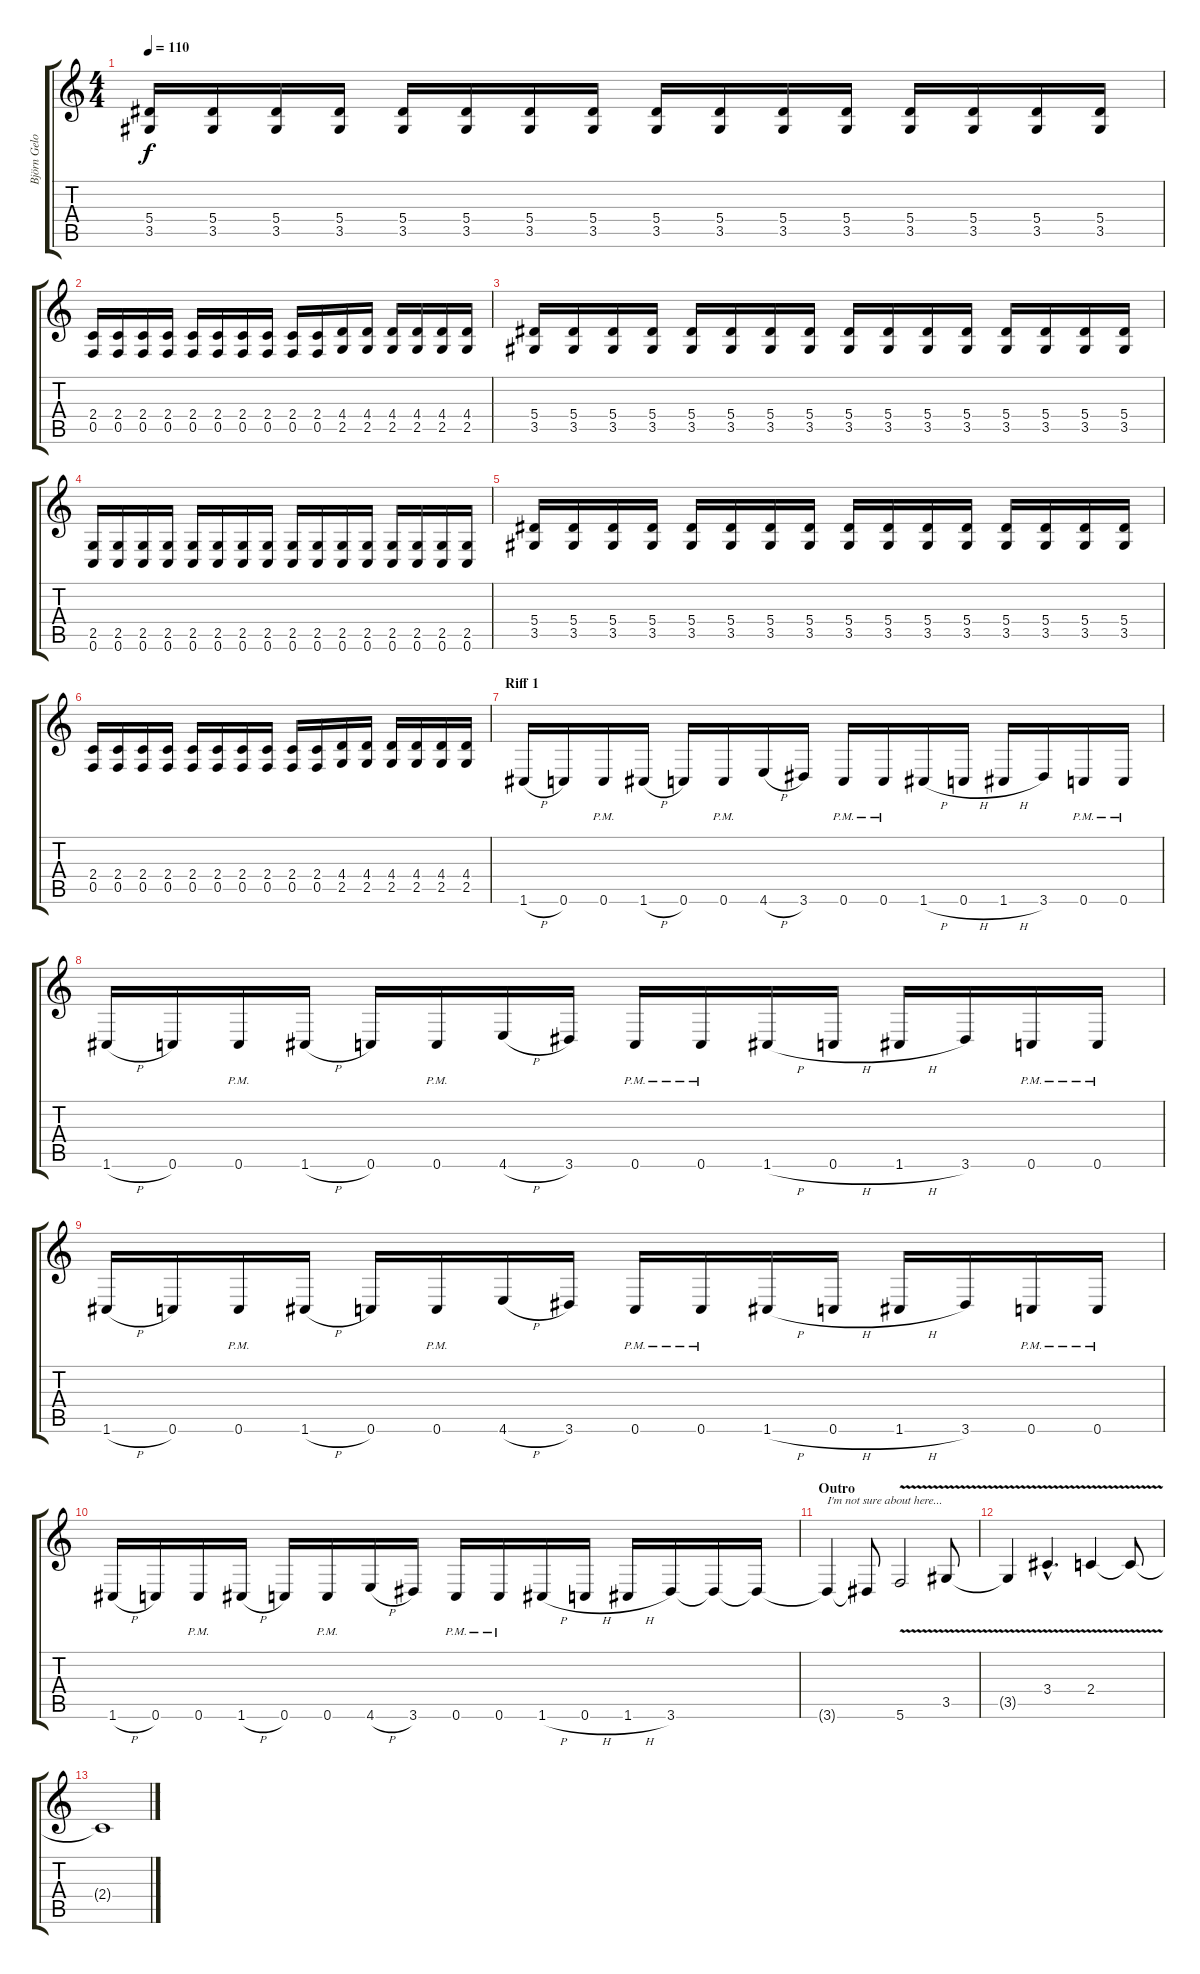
\track ("Björn Gelotte" "Björn Gelo") {instrument distortionguitar}
\staff {score tabs}
\tuning (C4 G3 Eb3 Bb2 F2 C2) {hide}
\ts (4 4)
\tempo 110
\clef g2
\ks c
(5.4 3.5).16{dy f} (5.4 3.5).16 (5.4 3.5).16 (5.4 3.5).16 (5.4 3.5).16 (5.4 3.5).16 (5.4 3.5).16 (5.4 3.5).16 (5.4 3.5).16 (5.4 3.5).16 (5.4 3.5).16 (5.4 3.5).16 (5.4 3.5).16 (5.4 3.5).16 (5.4 3.5).16 (5.4 3.5).16 |
(2.4 0.5).16 (2.4 0.5).16 (2.4 0.5).16 (2.4 0.5).16 (2.4 0.5).16 (2.4 0.5).16 (2.4 0.5).16 (2.4 0.5).16 (2.4 0.5).16 (2.4 0.5).16 (4.4 2.5).16 (4.4 2.5).16 (4.4 2.5).16 (4.4 2.5).16 (4.4 2.5).16 (4.4 2.5).16 |
(5.4 3.5).16 (5.4 3.5).16 (5.4 3.5).16 (5.4 3.5).16 (5.4 3.5).16 (5.4 3.5).16 (5.4 3.5).16 (5.4 3.5).16 (5.4 3.5).16 (5.4 3.5).16 (5.4 3.5).16 (5.4 3.5).16 (5.4 3.5).16 (5.4 3.5).16 (5.4 3.5).16 (5.4 3.5).16 |
(2.5 0.6).16 (2.5 0.6).16 (2.5 0.6).16 (2.5 0.6).16 (2.5 0.6).16 (2.5 0.6).16 (2.5 0.6).16 (2.5 0.6).16 (2.5 0.6).16 (2.5 0.6).16 (2.5 0.6).16 (2.5 0.6).16 (2.5 0.6).16 (2.5 0.6).16 (2.5 0.6).16 (2.5 0.6).16 |
(5.4 3.5).16 (5.4 3.5).16 (5.4 3.5).16 (5.4 3.5).16 (5.4 3.5).16 (5.4 3.5).16 (5.4 3.5).16 (5.4 3.5).16 (5.4 3.5).16 (5.4 3.5).16 (5.4 3.5).16 (5.4 3.5).16 (5.4 3.5).16 (5.4 3.5).16 (5.4 3.5).16 (5.4 3.5).16 |
(2.4 0.5).16 (2.4 0.5).16 (2.4 0.5).16 (2.4 0.5).16 (2.4 0.5).16 (2.4 0.5).16 (2.4 0.5).16 (2.4 0.5).16 (2.4 0.5).16 (2.4 0.5).16 (4.4 2.5).16 (4.4 2.5).16 (4.4 2.5).16 (4.4 2.5).16 (4.4 2.5).16 (4.4 2.5).16 |
\section ("" "Riff 1")
1.6{h}.16 0.6.16 0.6{pm}.16 1.6{h}.16 0.6.16 0.6{pm}.16 4.6{h}.16 3.6.16 0.6{pm}.16 0.6{pm}.16 1.6{h}.16 0.6{h}.16 1.6{h}.16 3.6.16 0.6{pm}.16 0.6{pm}.16 |
1.6{h}.16 0.6.16 0.6{pm}.16 1.6{h}.16 0.6.16 0.6{pm}.16 4.6{h}.16 3.6.16 0.6{pm}.16 0.6{pm}.16 1.6{h}.16 0.6{h}.16 1.6{h}.16 3.6.16 0.6{pm}.16 0.6{pm}.16 |
1.6{h}.16 0.6.16 0.6{pm}.16 1.6{h}.16 0.6.16 0.6{pm}.16 4.6{h}.16 3.6.16 0.6{pm}.16 0.6{pm}.16 1.6{h}.16 0.6{h}.16 1.6{h}.16 3.6.16 0.6{pm}.16 0.6{pm}.16 |
1.6{h}.16 0.6.16 0.6{pm}.16 1.6{h}.16 0.6.16 0.6{pm}.16 4.6{h}.16 3.6.16 0.6{pm}.16 0.6{pm}.16 1.6{h}.16 0.6{h}.16 1.6{h}.16 3.6.16 3.6{t}.16 3.6{t}.16 |
\section ("" "Outro")
3.6{t}.4{txt "I'm not sure about here..."} 3.6{t}.8 5.6{v}.2 3.5{v}.8 |
3.5{t}.4 3.4{v hac}.4{d} 2.4{v}.4 2.4{t}.8 |
2.4{t}.1
